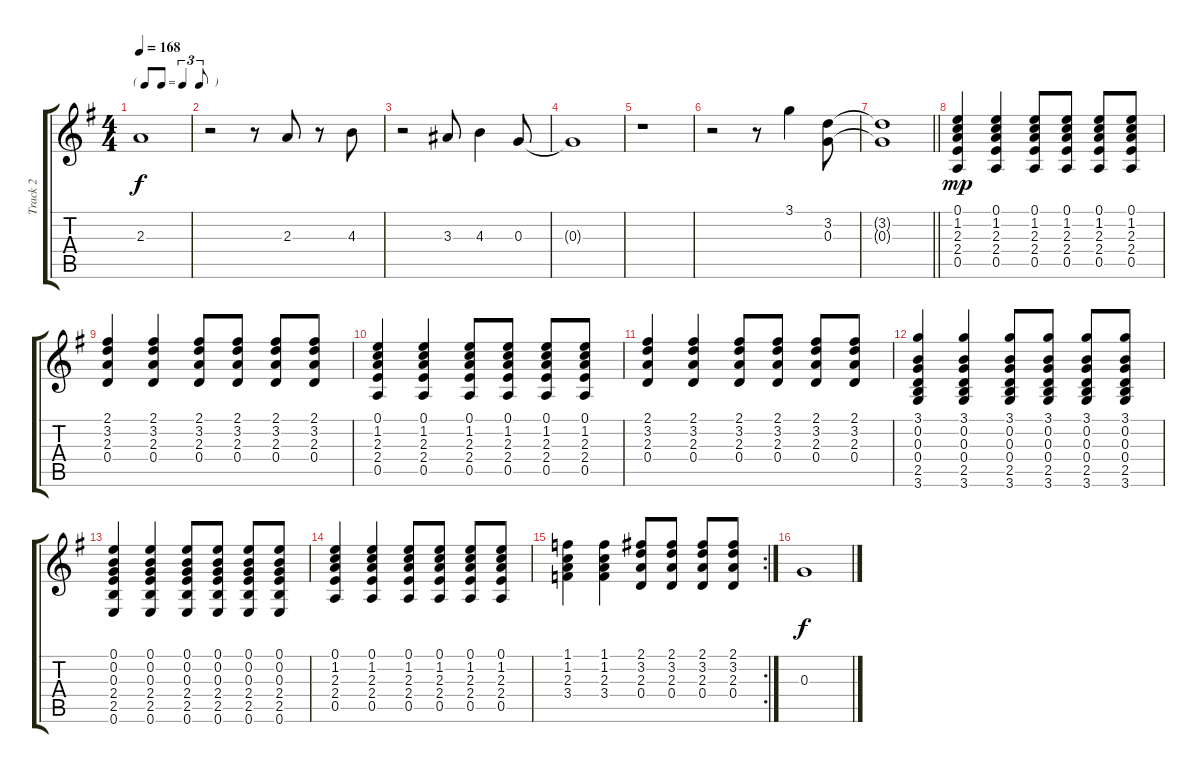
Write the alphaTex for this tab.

\track ("Track 2" "Track 2") {instrument electricguitarjazz}
\staff {score tabs}
\tuning (E4 B3 G3 D3 A2 E2) {hide}
\ts (4 4)
\tf triplet8th
\tempo 168
\clef g2
\ks g
2.3.1{dy f} |
r.2 r.8 2.3.8 r.8 4.3.8 |
r.2 3.3.8 4.3.4 0.3.8 |
0.3{t}.1 |
r.1 |
r.2 r.8 3.1.4 (3.2 0.3).8 |
\barLineRight lightlight
(3.2{t} 0.3{t}).1 |
(0.1 1.2 2.3 2.4 0.5).4{dy mp} (0.1 1.2 2.3 2.4 0.5).4 (0.1 1.2 2.3 2.4 0.5).8 (0.1 1.2 2.3 2.4 0.5).8 (0.1 1.2 2.3 2.4 0.5).8 (0.1 1.2 2.3 2.4 0.5).8 |
(2.1 3.2 2.3 0.4).4 (2.1 3.2 2.3 0.4).4 (2.1 3.2 2.3 0.4).8 (2.1 3.2 2.3 0.4).8 (2.1 3.2 2.3 0.4).8 (2.1 3.2 2.3 0.4).8 |
(0.1 1.2 2.3 2.4 0.5).4 (0.1 1.2 2.3 2.4 0.5).4 (0.1 1.2 2.3 2.4 0.5).8 (0.1 1.2 2.3 2.4 0.5).8 (0.1 1.2 2.3 2.4 0.5).8 (0.1 1.2 2.3 2.4 0.5).8 |
(2.1 3.2 2.3 0.4).4 (2.1 3.2 2.3 0.4).4 (2.1 3.2 2.3 0.4).8 (2.1 3.2 2.3 0.4).8 (2.1 3.2 2.3 0.4).8 (2.1 3.2 2.3 0.4).8 |
(3.1 0.2 0.3 0.4 2.5 3.6).4 (3.1 0.2 0.3 0.4 2.5 3.6).4 (3.1 0.2 0.3 0.4 2.5 3.6).8 (3.1 0.2 0.3 0.4 2.5 3.6).8 (3.1 0.2 0.3 0.4 2.5 3.6).8 (3.1 0.2 0.3 0.4 2.5 3.6).8 |
(0.1 0.2 0.3 2.4 2.5 0.6).4 (0.1 0.2 0.3 2.4 2.5 0.6).4 (0.1 0.2 0.3 2.4 2.5 0.6).8 (0.1 0.2 0.3 2.4 2.5 0.6).8 (0.1 0.2 0.3 2.4 2.5 0.6).8 (0.1 0.2 0.3 2.4 2.5 0.6).8 |
(0.1 1.2 2.3 2.4 0.5).4 (0.1 1.2 2.3 2.4 0.5).4 (0.1 1.2 2.3 2.4 0.5).8 (0.1 1.2 2.3 2.4 0.5).8 (0.1 1.2 2.3 2.4 0.5).8 (0.1 1.2 2.3 2.4 0.5).8 |
\rc 2
(1.1 1.2 2.3 3.4).4 (1.1 1.2 2.3 3.4).4 (2.1 3.2 2.3 0.4).8 (2.1 3.2 2.3 0.4).8 (2.1 3.2 2.3 0.4).8 (2.1 3.2 2.3 0.4).8 |
0.3.1{dy f}
